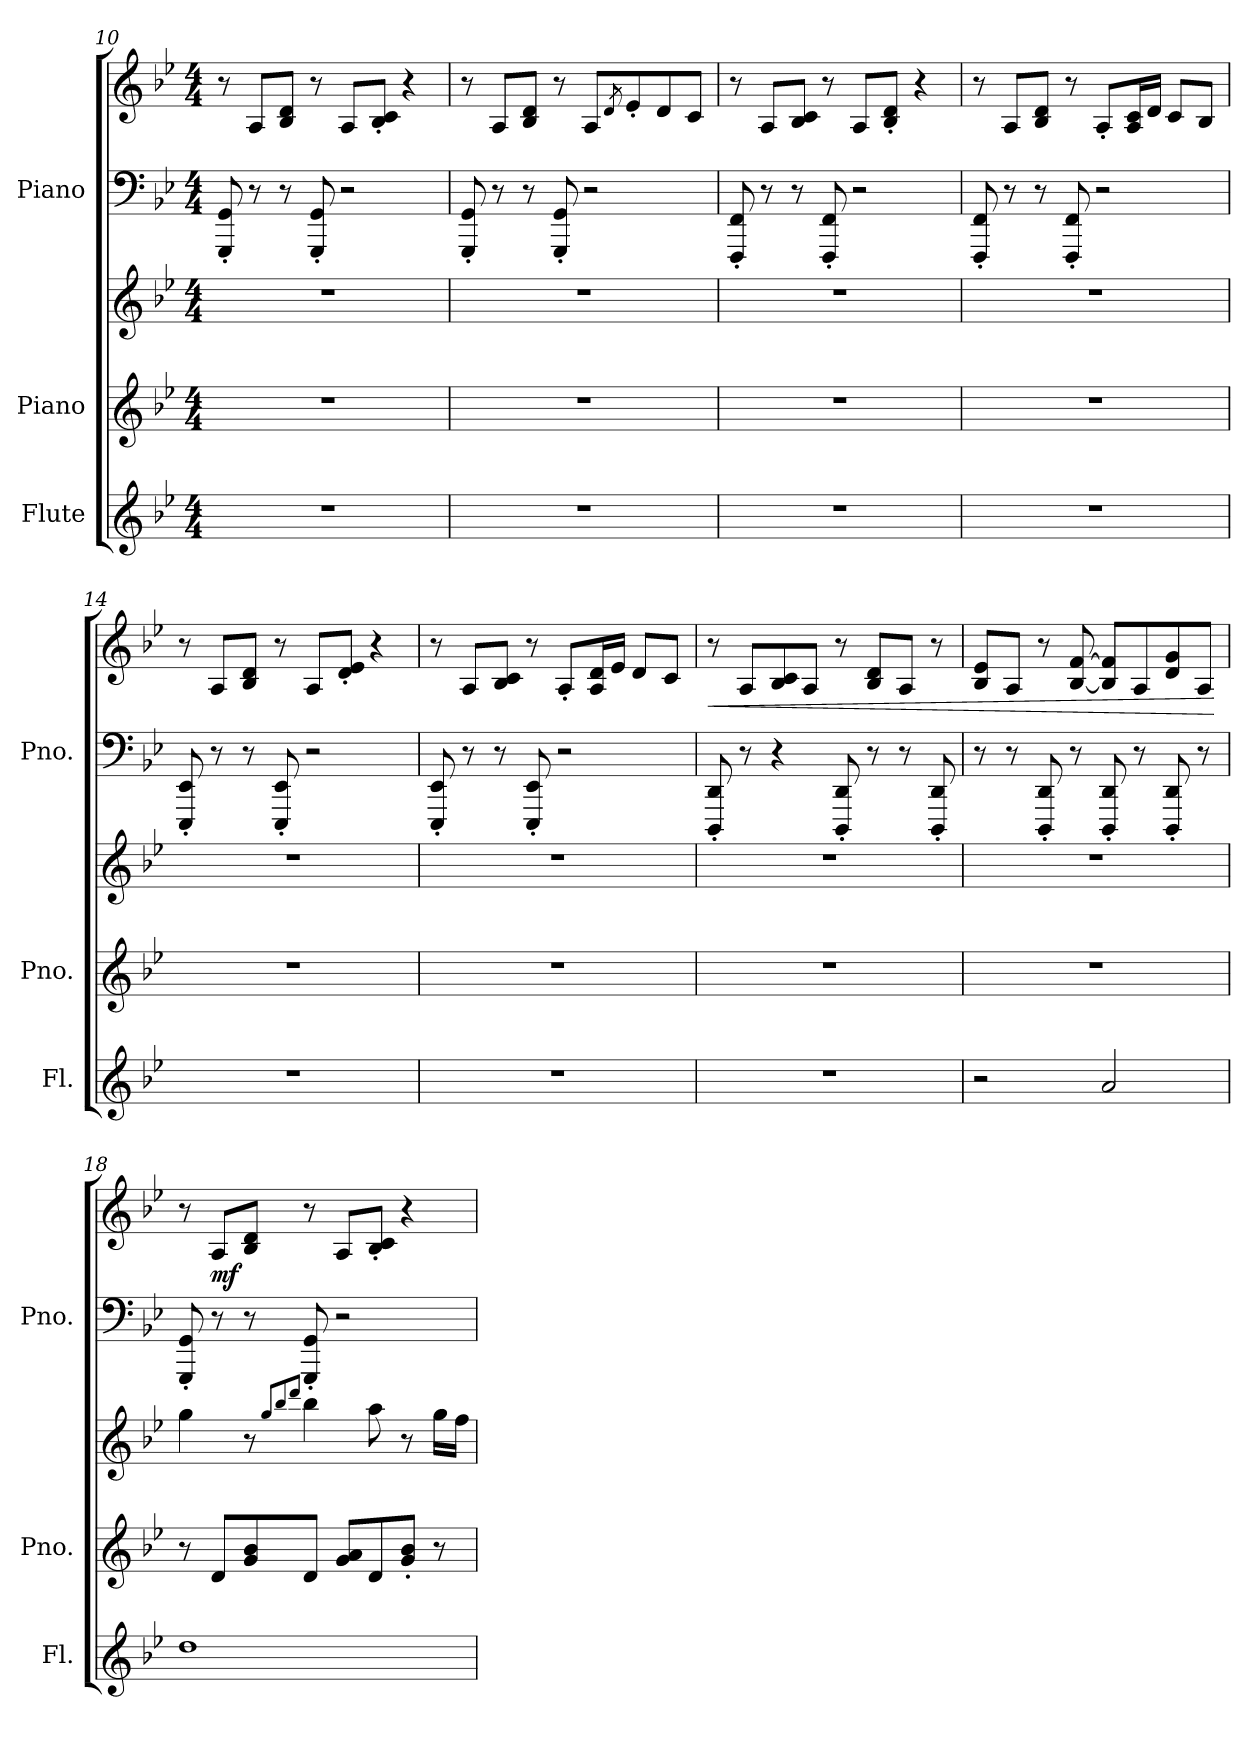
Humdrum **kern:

**kern	**kern	**kern	**kern	**kern	**dynam
*part3	*part2	*part2	*part1	*part1	*part1
*staff5	*staff4	*staff3	*staff2	*staff1	*staff1/2
*I"Flute	*I"Piano	*	*I"Piano	*	*
*I'Fl.	*I'Pno.	*	*I'Pno.	*	*
*clefG2	*clefG2	*clefG2	*clefF4	*clefG2	*
*k[b-e-]	*k[b-e-]	*k[b-e-]	*k[b-e-]	*k[b-e-]	*
*M4/4	*M4/4	*M4/4	*M4/4	*M4/4	*
=10	=10	=10	=10	=10	=10
1r	1r	1r	8GGG/' 8GG/'	8r	.
.	.	.	8r	8A/L	.
.	.	.	8r	8B-/ 8d/J	.
.	.	.	8GGG/' 8GG/'	8r	.
.	.	.	2r	8A/L	.
.	.	.	.	8B-/' 8c/'J	.
.	.	.	.	4r	.
=11	=11	=11	=11	=11	=11
1r	1r	1r	8GGG/' 8GG/'	8r	.
.	.	.	8r	8A/L	.
.	.	.	8r	8B-/ 8d/J	.
.	.	.	8GGG/' 8GG/'	8r	.
.	.	.	2r	8A/L	.
.	.	.	.	8qd/	.
.	.	.	.	8e-'/	.
.	.	.	.	8d/	.
.	.	.	.	8c/J	.
=12	=12	=12	=12	=12	=12
1r	1r	1r	8FFF/' 8FF/'	8r	.
.	.	.	8r	8A/L	.
.	.	.	8r	8B-/ 8c/J	.
.	.	.	8FFF/' 8FF/'	8r	.
.	.	.	2r	8A/L	.
.	.	.	.	8B-/' 8d/'J	.
.	.	.	.	4r	.
!!LO:PB:g=z
=13	=13	=13	=13	=13	=13
1r	1r	1r	8FFF/' 8FF/'	8r	.
.	.	.	8r	8A/L	.
.	.	.	8r	8B-/ 8d/J	.
.	.	.	8FFF/' 8FF/'	8r	.
.	.	.	2r	8A'/L	.
.	.	.	.	16A/ 16c/L	.
.	.	.	.	16d/JJ	.
.	.	.	.	8c/L	.
.	.	.	.	8B-/J	.
=14	=14	=14	=14	=14	=14
1r	1r	1r	8EEE-/' 8EE-/'	8r	.
.	.	.	8r	8A/L	.
.	.	.	8r	8B-/ 8d/J	.
.	.	.	8EEE-/' 8EE-/'	8r	.
.	.	.	2r	8A/L	.
.	.	.	.	8d/' 8e-/'J	.
.	.	.	.	4r	.
=15	=15	=15	=15	=15	=15
1r	1r	1r	8EEE-/' 8EE-/'	8r	.
.	.	.	8r	8A/L	.
.	.	.	8r	8B-/ 8c/J	.
.	.	.	8EEE-/' 8EE-/'	8r	.
.	.	.	2r	8A'/L	.
.	.	.	.	16A/ 16d/L	.
.	.	.	.	16e-/JJ	.
.	.	.	.	8d/L	.
.	.	.	.	8c/J	.
!!LO:LB:g=z
=16	=16	=16	=16	=16	=16
!	!	!	!	!	!LO:HP:b
1r	1r	1r	8DDD/' 8DD/'	8r	<
.	.	.	8r	8A/L	.
.	.	.	4r	8B-/ 8c/	.
.	.	.	.	8A/J	.
.	.	.	8DDD/' 8DD/'	8r	.
.	.	.	8r	8B-/ 8d/L	.
.	.	.	8r	8A/J	.
.	.	.	8DDD/' 8DD/'	8r	.
=17	=17	=17	=17	=17	=17
2r	1r	1r	8r	8B-/ 8e-/L	.
.	.	.	8r	8A/J	.
.	.	.	8DDD/' 8DD/'	8r	.
.	.	.	8r	[8B-/ [8f/	.
2a/	.	.	8DDD/' 8DD/'	8B-/] 8f/]L	.
.	.	.	8r	8A/	.
.	.	.	8DDD/' 8DD/'	8d/ 8g/	.
.	.	.	8r	8A/J	.
.	.	.	.	.	[
=18	=18	=18	=18	=18	=18
1dd	8r	4gg\	8GGG/' 8GG/'	8r	.
!	!	!	!	!	!LO:DY:b
.	8d/L	.	8r	8A/L	mf
.	8g/ 8b-/	8r	8r	8B-/ 8d/J	.
.	.	8qgg/L	.	.	.
.	.	8qbb-/	.	.	.
.	.	8qddd/J	.	.	.
.	8d/J	4bb-\	8GGG/' 8GG/'	8r	.
.	8g/ 8a/L	.	2r	8A/L	.
.	8d/	8aa\	.	8B-/' 8c/'J	.
.	8g/' 8b-/'J	8r	.	4r	.
.	8r	16gg\LL	.	.	.
.	.	16ff\JJ	.	.	.
=	=	=	=	=	=
*-	*-	*-	*-	*-	*-
